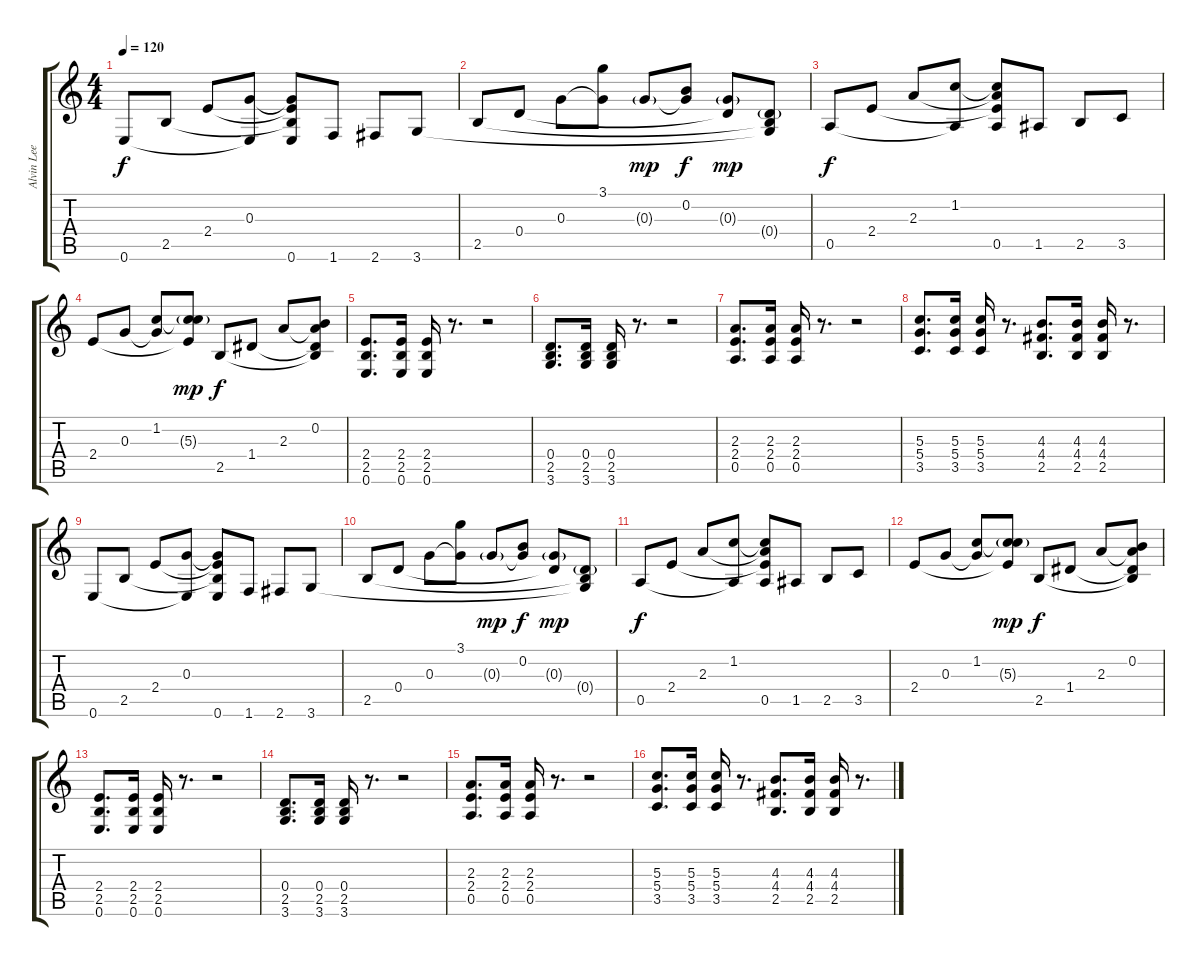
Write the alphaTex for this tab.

\track ("Alvin Lee (riff)" "Alvin Lee ") {instrument acousticguitarsteel}
\staff {score tabs}
\tuning (E4 B3 G3 D3 A2 E2) {hide}
\ts (4 4)
\tempo 120
\clef g2
\ks c
0.6.8{dy f} 2.5.8 2.4.8 (0.3 0.6{t}).8 (0.3{t} 2.4{t} 2.5{t} 0.6).8 1.6.8 2.6.8 3.6.8 |
2.5.8 0.4.8 0.3.8 (3.1 0.3{t}).8 0.3{g}.8{dy mp} (0.2 0.3{t}).8{dy f} (0.3{g} 0.4{t}).8{dy mp} (0.4{g} 2.5{t} 3.6{t}).8 |
0.5.8{dy f} 2.4.8 2.3.8 (1.2 0.5{t}).8 (1.2{t} 2.3{t} 2.4{t} 0.5).8 1.5.8 2.5.8 3.5.8 |
2.4.8 0.3.8 (1.2 0.3{t}).8 (1.2{t} 5.3{g} 2.4{t}).8{dy mp} 2.5.8{dy f} 1.4.8 2.3.8 (0.2 2.3{t} 1.4{t} 2.5{t}).8 |
(2.4 2.5 0.6).8{d} (2.4 2.5 0.6).16 (2.4 2.5 0.6).16 r.8{d} r.2 |
(0.4 2.5 3.6).8{d} (0.4 2.5 3.6).16 (0.4 2.5 3.6).16 r.8{d} r.2 |
(2.3 2.4 0.5).8{d} (2.3 2.4 0.5).16 (2.3 2.4 0.5).16 r.8{d} r.2 |
(5.3 5.4 3.5).8{d} (5.3 5.4 3.5).16 (5.3 5.4 3.5).16 r.8{d} (4.3 4.4 2.5).8{d} (4.3 4.4 2.5).16 (4.3 4.4 2.5).16 r.8{d} |
0.6.8 2.5.8 2.4.8 (0.3 0.6{t}).8 (0.3{t} 2.4{t} 2.5{t} 0.6).8 1.6.8 2.6.8 3.6.8 |
2.5.8 0.4.8 0.3.8 (3.1 0.3{t}).8 0.3{g}.8{dy mp} (0.2 0.3{t}).8{dy f} (0.3{g} 0.4{t}).8{dy mp} (0.4{g} 2.5{t} 3.6{t}).8 |
0.5.8{dy f} 2.4.8 2.3.8 (1.2 0.5{t}).8 (1.2{t} 2.3{t} 2.4{t} 0.5).8 1.5.8 2.5.8 3.5.8 |
2.4.8 0.3.8 (1.2 0.3{t}).8 (1.2{t} 5.3{g} 2.4{t}).8{dy mp} 2.5.8{dy f} 1.4.8 2.3.8 (0.2 2.3{t} 1.4{t} 2.5{t}).8 |
(2.4 2.5 0.6).8{d} (2.4 2.5 0.6).16 (2.4 2.5 0.6).16 r.8{d} r.2 |
(0.4 2.5 3.6).8{d} (0.4 2.5 3.6).16 (0.4 2.5 3.6).16 r.8{d} r.2 |
(2.3 2.4 0.5).8{d} (2.3 2.4 0.5).16 (2.3 2.4 0.5).16 r.8{d} r.2 |
(5.3 5.4 3.5).8{d} (5.3 5.4 3.5).16 (5.3 5.4 3.5).16 r.8{d} (4.3 4.4 2.5).8{d} (4.3 4.4 2.5).16 (4.3 4.4 2.5).16 r.8{d}
